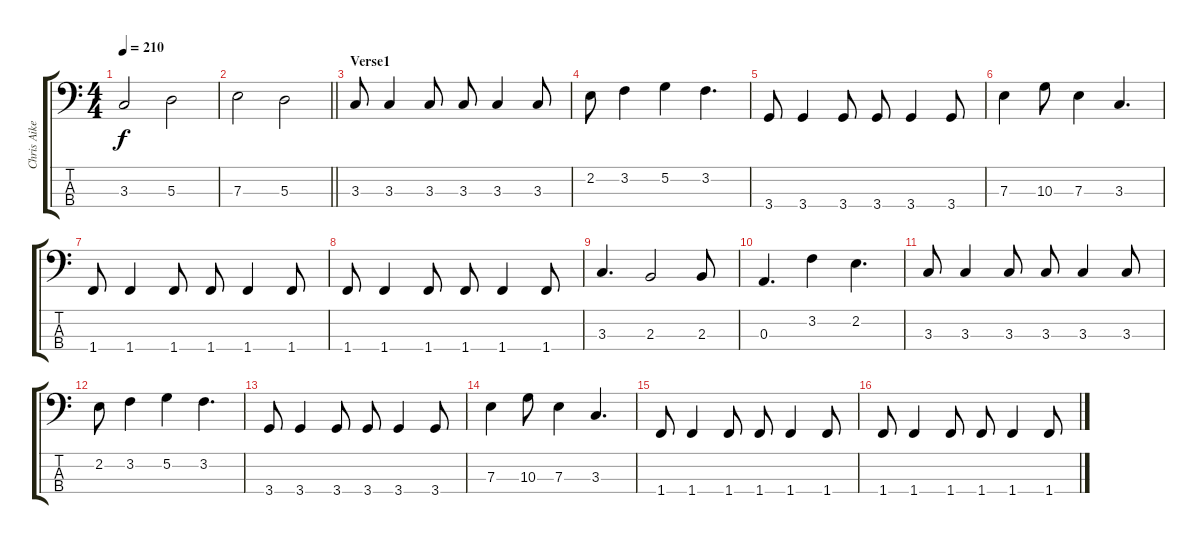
\track ("Chris Aiken" "Chris Aike") {instrument electricbasspick}
\staff {score tabs}
\tuning (G2 D2 A1 E1) {hide}
\ts (4 4)
\tempo 210
\clef f4
\ks c
3.3.2{dy f} 5.3.2 |
\barLineRight lightlight
7.3.2 5.3.2 |
\section ("" "Verse1")
3.3.8 3.3.4 3.3.8 3.3.8 3.3.4 3.3.8 |
2.2.8 3.2.4 5.2.4 3.2.4{d} |
3.4.8 3.4.4 3.4.8 3.4.8 3.4.4 3.4.8 |
7.3.4 10.3.8 7.3.4 3.3.4{d} |
1.4.8 1.4.4 1.4.8 1.4.8 1.4.4 1.4.8 |
1.4.8 1.4.4 1.4.8 1.4.8 1.4.4 1.4.8 |
3.3.4{d} 2.3.2 2.3.8 |
0.3.4{d} 3.2.4 2.2.4{d} |
3.3.8 3.3.4 3.3.8 3.3.8 3.3.4 3.3.8 |
2.2.8 3.2.4 5.2.4 3.2.4{d} |
3.4.8 3.4.4 3.4.8 3.4.8 3.4.4 3.4.8 |
7.3.4 10.3.8 7.3.4 3.3.4{d} |
1.4.8 1.4.4 1.4.8 1.4.8 1.4.4 1.4.8 |
1.4.8 1.4.4 1.4.8 1.4.8 1.4.4 1.4.8
